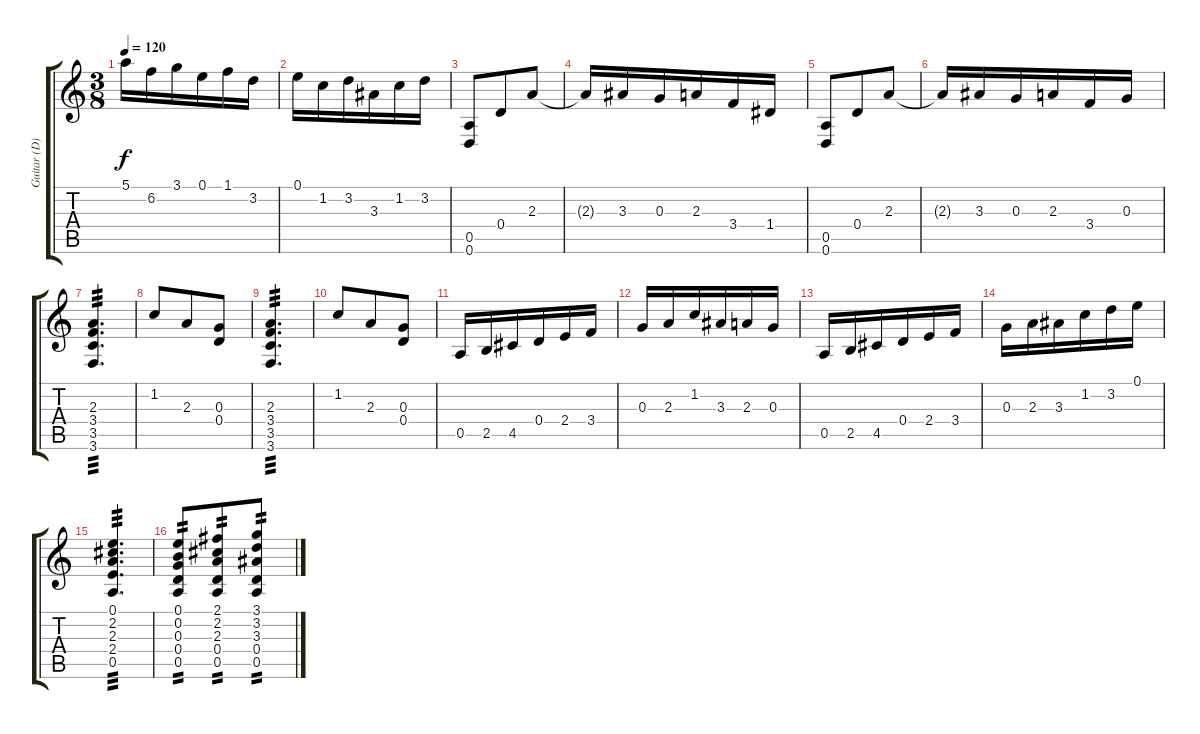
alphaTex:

\track ("Guitar (D)" "Guitar (D)") {instrument acousticguitarnylon}
\staff {score tabs}
\tuning (E4 B3 G3 D3 A2 D2) {hide}
\ts (3 8)
\tempo 120
\clef g2
\ks aminor
5.1.16{dy f} 6.2.16 3.1.16 0.1.16 1.1.16 3.2.16 |
0.1.16 1.2.16 3.2.16 3.3.16 1.2.16 3.2.16 |
(0.5 0.6).8 0.4.8 2.3.8 |
2.3{t}.16 3.3.16 0.3.16 2.3.16 3.4.16 1.4.16 |
(0.5 0.6).8 0.4.8 2.3.8 |
2.3{t}.16 3.3.16 0.3.16 2.3.16 3.4.16 0.3.16 |
(2.3 3.4 3.5 3.6).4{d tp 3} |
1.2.8 2.3.8 (0.3 0.4).8 |
(2.3 3.4 3.5 3.6).4{d tp 3} |
1.2.8 2.3.8 (0.3 0.4).8 |
0.5.16 2.5.16 4.5.16 0.4.16 2.4.16 3.4.16 |
0.3.16 2.3.16 1.2.16 3.3.16 2.3.16 0.3.16 |
0.5.16 2.5.16 4.5.16 0.4.16 2.4.16 3.4.16 |
0.3.16 2.3.16 3.3.16 1.2.16 3.2.16 0.1.16 |
(0.1 2.2 2.3 2.4 0.5).4{d tp 3} |
(0.1 0.2 0.3 0.4 0.5).8{tp 2} (2.1 2.2 2.3 0.4 0.5).8{tp 2} (3.1 3.2 3.3 0.4 0.5).8{tp 2}
